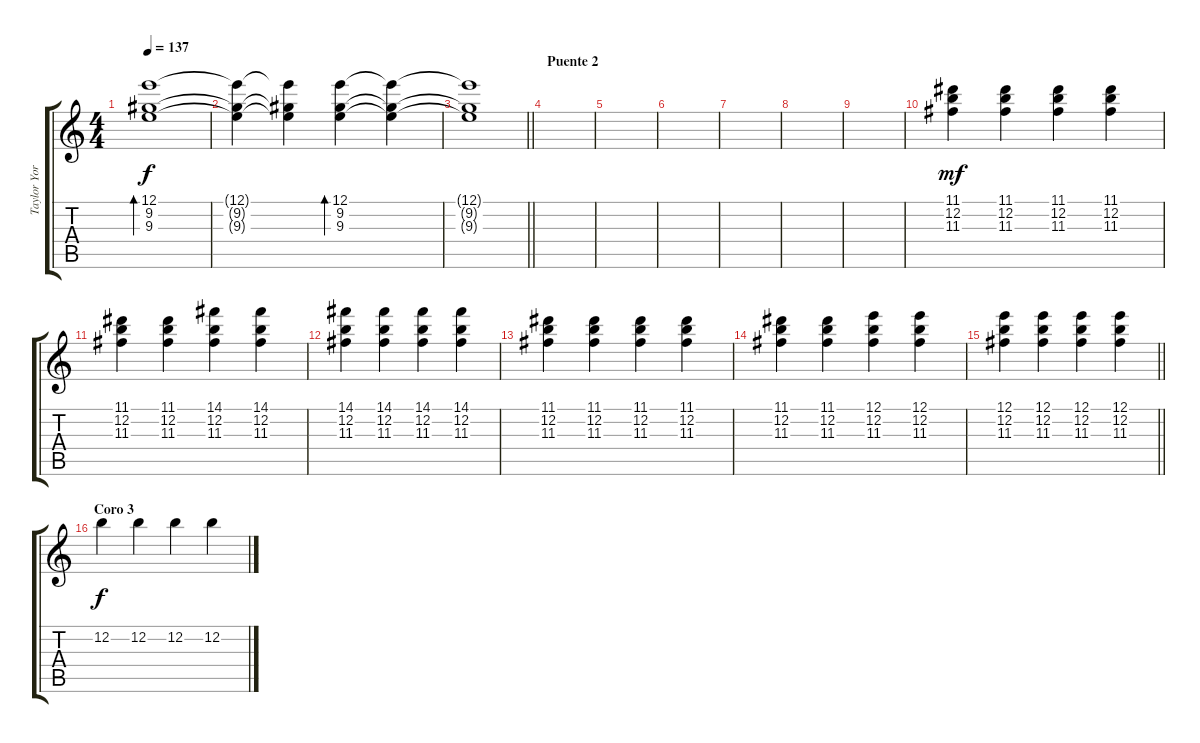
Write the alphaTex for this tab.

\track ("Taylor York" "Taylor Yor") {instrument electricguitarjazz}
\staff {score tabs}
\tuning (E4 B3 G3 D3 A2 E2) {hide}
\ts (4 4)
\tempo 137
\clef g2
\ks c
(12.1 9.2 9.3).1{bd 240 dy f} |
(12.1{t} 9.2{t} 9.3{t}).4 (12.1{t} 9.2{t} 9.3{t}).4 (12.1 9.2 9.3).4{bd 240} (12.1{t} 9.2{t} 9.3{t}).4 |
\barLineRight lightlight
(12.1{t} 9.2{t} 9.3{t}).1 |
\section ("" "Puente 2")
|
|
|
|
|
|
(11.1 12.2 11.3).4{dy mf volume 6} (11.1 12.2 11.3).4 (11.1 12.2 11.3).4 (11.1 12.2 11.3).4 |
(11.1 12.2 11.3).4 (11.1 12.2 11.3).4 (14.1 12.2 11.3).4 (14.1 12.2 11.3).4 |
(14.1 12.2 11.3).4 (14.1 12.2 11.3).4 (14.1 12.2 11.3).4 (14.1 12.2 11.3).4 |
(11.1 12.2 11.3).4 (11.1 12.2 11.3).4 (11.1 12.2 11.3).4 (11.1 12.2 11.3).4 |
(11.1 12.2 11.3).4 (11.1 12.2 11.3).4 (12.1 12.2 11.3).4 (12.1 12.2 11.3).4 |
\barLineRight lightlight
(12.1 12.2 11.3).4 (12.1 12.2 11.3).4 (12.1 12.2 11.3).4 (12.1 12.2 11.3).4 |
\section ("" "Coro 3")
12.2.4{dy f} 12.2.4 12.2.4 12.2.4
